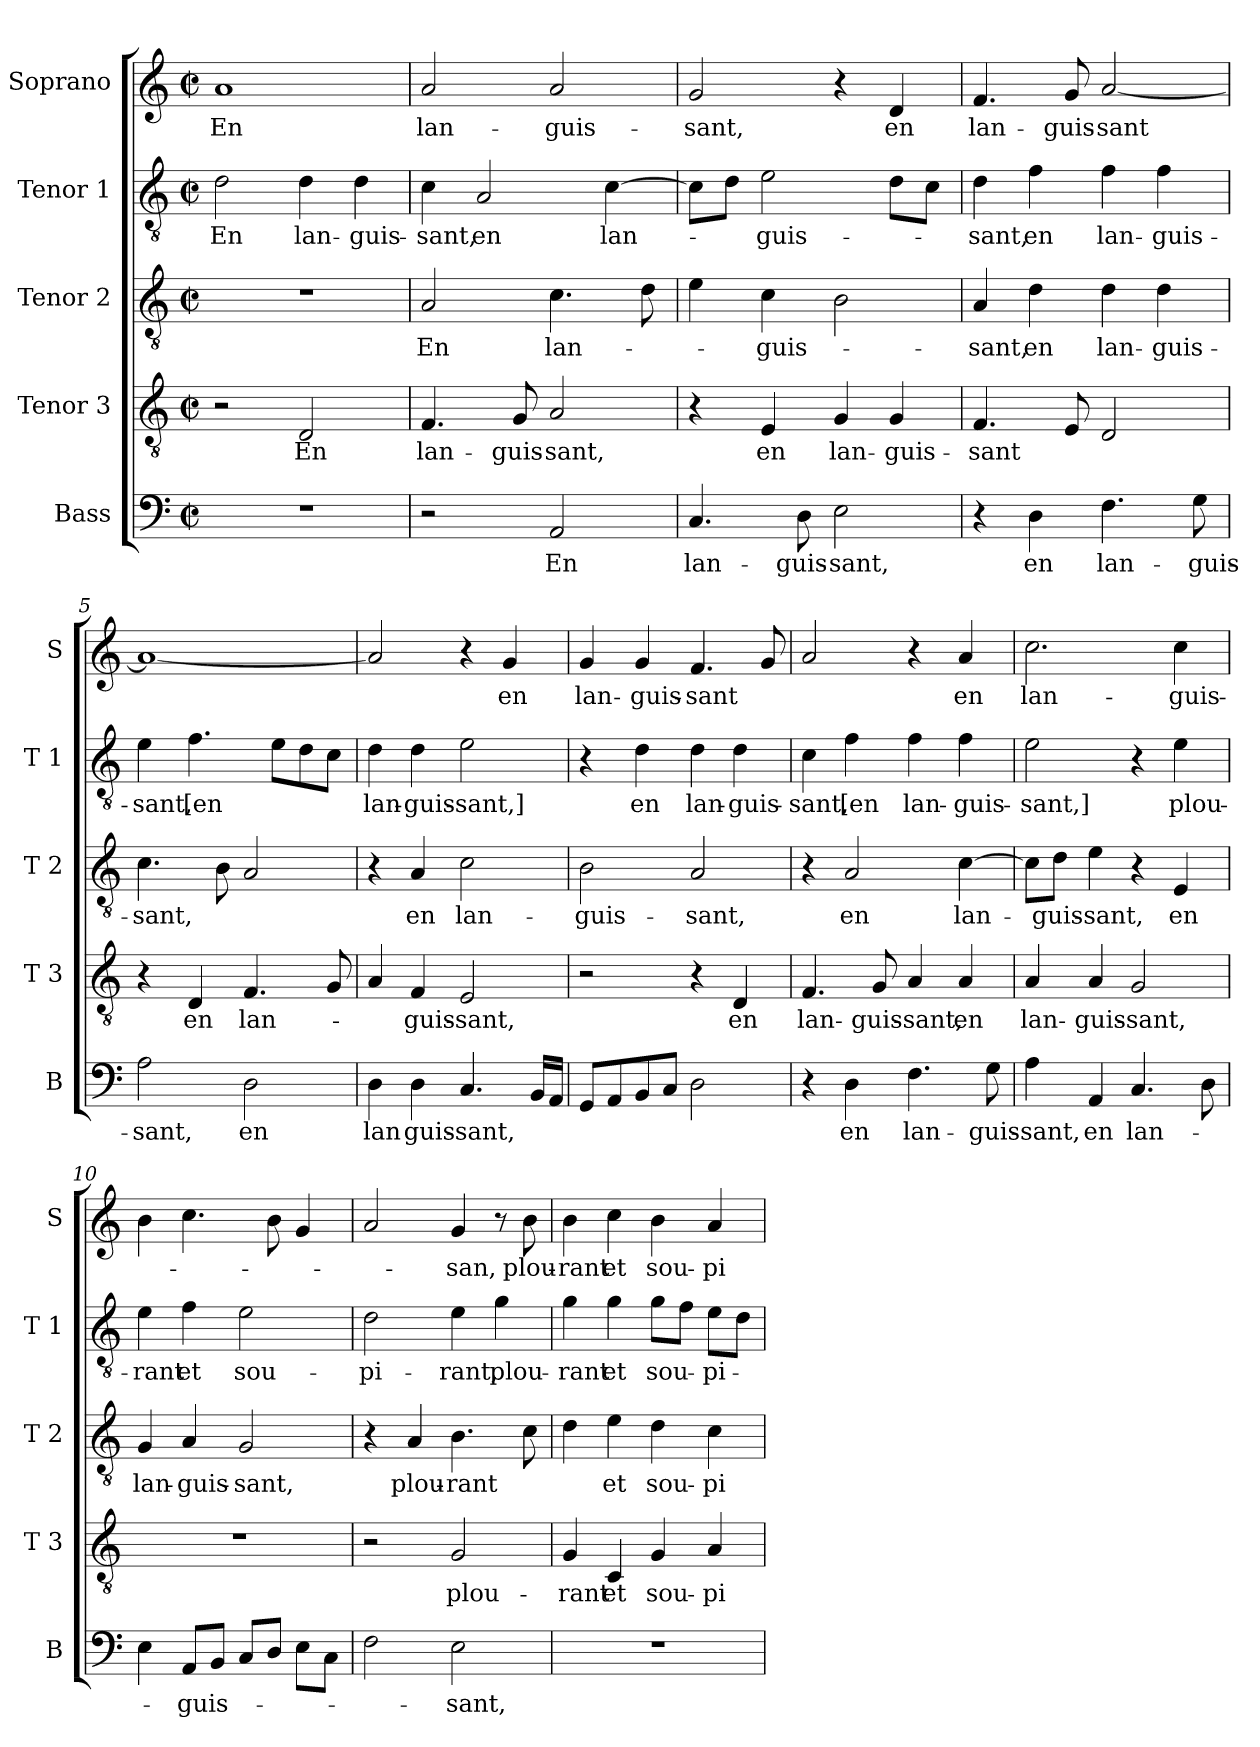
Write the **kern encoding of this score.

**kern	**text	**kern	**text	**kern	**text	**kern	**text	**kern	**text
*part5	*part5	*part4	*part4	*part3	*part3	*part2	*part2	*part1	*part1
*staff5	*staff5	*staff4	*staff4	*staff3	*staff3	*staff2	*staff2	*staff1	*staff1
*I"Bass	*	*I"Tenor 3	*	*I"Tenor 2	*	*I"Tenor 1	*	*I"Soprano	*
*I'B	*	*I'T 3	*	*I'T 2	*	*I'T 1	*	*I'S	*
*clefF4	*	*clefGv2	*	*clefGv2	*	*clefGv2	*	*clefG2	*
*k[]	*	*k[]	*	*k[]	*	*k[]	*	*k[]	*
*C:	*	*C:	*	*C:	*	*C:	*	*C:	*
*M2/2	*	*M2/2	*	*M2/2	*	*M2/2	*	*M2/2	*
*met(c|)	*	*met(c|)	*	*met(c|)	*	*met(c|)	*	*met(c|)	*
=1	=1	=1	=1	=1	=1	=1	=1	=1	=1
1r	.	2r	.	1r	.	2d\	En	1a	En
.	.	2D/	En	.	.	4d\	lan-	.	.
.	.	.	.	.	.	4d\	-guis-	.	.
=2	=2	=2	=2	=2	=2	=2	=2	=2	=2
2r	.	4.F/	lan-	2A/	En	4c\	-sant,	2a/	lan-
.	.	.	.	.	.	2A/	en	.	.
.	.	8G/	-guis-	.	.	.	.	.	.
2AA/	En	2A/	-sant,	4.c\	lan-	.	.	2a/	-guis-
.	.	.	.	.	.	[4c\	lan-	.	.
.	.	.	.	8d\	.	.	.	.	.
=3	=3	=3	=3	=3	=3	=3	=3	=3	=3
4.C/	lan-	4r	.	4e\	.	8c\L]	.	2g/	-sant,
.	.	.	.	.	.	8d\J	.	.	.
.	.	4E/	en	4c\	-guis-	2e\	-guis-	.	.
8D\	-guis-	.	.	.	.	.	.	.	.
2E\	-sant,	4G/	lan-	2B\	.	.	.	4r	.
.	.	4G/	-guis-	.	.	8d\L	.	4d/	en
.	.	.	.	.	.	8c\J	.	.	.
=4	=4	=4	=4	=4	=4	=4	=4	=4	=4
4r	.	4.F/	-sant	4A/	-sant,	4d\	-sant,	4.f/	lan-
4D\	en	.	.	4d\	en	4f\	en	.	.
.	.	8E/	.	.	.	.	.	8g/	-guis-
4.F\	lan-	2D/	.	4d\	lan-	4f\	lan-	[2a/	-sant
.	.	.	.	4d\	-guis-	4f\	-guis-	.	.
8G\	-guis-	.	.	.	.	.	.	.	.
=5	=5	=5	=5	=5	=5	=5	=5	=5	=5
2A\	-sant,	4r	.	4.c\	-sant,	4e\	-sant,	1a_	.
.	.	4D/	en	.	.	4.f\	[en	.	.
.	.	.	.	8B\	.	.	.	.	.
2D\	en	4.F/	lan-	2A/	.	.	.	.	.
.	.	.	.	.	.	8e\L	.	.	.
.	.	.	.	.	.	8d\	.	.	.
.	.	8G/	.	.	.	8c\J	.	.	.
!!LO:LB:g=z
=6	=6	=6	=6	=6	=6	=6	=6	=6	=6
4D\	lan	4A/	.	4r	.	4d\	lan-	2a/]	.
4D\	guis-	4F/	-guis-	4A/	en	4d\	-guis-	.	.
4.C/	-sant,	2E/	-sant,	2c\	lan-	2e\	-sant,]	4r	.
.	.	.	.	.	.	.	.	4g/	en
16BB/LL	.	.	.	.	.	.	.	.	.
16AA/JJ	.	.	.	.	.	.	.	.	.
=7	=7	=7	=7	=7	=7	=7	=7	=7	=7
8GG/L	.	2r	.	2B\	-guis-	4r	.	4g/	lan-
8AA/	.	.	.	.	.	.	.	.	.
8BB/	.	.	.	.	.	4d\	en	4g/	-guis-
8C/J	.	.	.	.	.	.	.	.	.
2D\	.	4r	.	2A/	-sant,	4d\	lan-	4.f/	-sant
.	.	4D/	en	.	.	4d\	-guis-	.	.
.	.	.	.	.	.	.	.	8g/	.
=8	=8	=8	=8	=8	=8	=8	=8	=8	=8
4r	.	4.F/	lan-	4r	.	4c\	-sant,	2a/	.
4D\	en	.	.	2A/	en	4f\	[en	.	.
.	.	8G/	-guis-	.	.	.	.	.	.
4.F\	lan-	4A/	-sant,	.	.	4f\	lan-	4r	.
.	.	4A/	en	[4c\	lan-	4f\	-guis-	4a/	en
8G\	-guis-	.	.	.	.	.	.	.	.
=9	=9	=9	=9	=9	=9	=9	=9	=9	=9
4A\	-sant,	4A/	lan-	8c\L]	.	2e\	-sant,]	2.cc\	lan-
.	.	.	.	8d\J	-guis-	.	.	.	.
4AA/	en	4A/	-guis-	4e\	-sant,	.	.	.	.
4.C/	lan-	2G/	-sant,	4r	.	4r	.	.	.
.	.	.	.	4E/	en	4e\	plou-	4cc\	-guis-
8D\	.	.	.	.	.	.	.	.	.
=10	=10	=10	=10	=10	=10	=10	=10	=10	=10
4E\	.	1r	.	4G/	lan-	4e\	-rant	4b\	.
8AA/L	-guis-	.	.	4A/	-guis-	4f\	et	4.cc\	.
8BB/J	.	.	.	.	.	.	.	.	.
8C/L	.	.	.	2G/	-sant,	2e\	sou-	.	.
8D/J	.	.	.	.	.	.	.	8b\	.
8E\L	.	.	.	.	.	.	.	4g/	.
8C\J	.	.	.	.	.	.	.	.	.
!!LO:PB:g=z
=11	=11	=11	=11	=11	=11	=11	=11	=11	=11
2F\	.	2r	.	4r	.	2d\	-pi-	2a/	.
.	.	.	.	4A/	plou-	.	.	.	.
2E\	-sant,	2G/	plou-	4.B\	-rant	4e\	-rant,	4g/	-san,
.	.	.	.	.	.	4g\	plou-	8r	.
.	.	.	.	8c\	.	.	.	8b\	plou-
=12	=12	=12	=12	=12	=12	=12	=12	=12	=12
1r	.	4G/	-rant	4d\	.	4g\	-rant	4b\	-rant
.	.	4C/	et	4e\	et	4g\	et	4cc\	et
.	.	4G/	sou-	4d\	sou-	8g\L	sou-	4b\	sou-
.	.	.	.	.	.	8f\J	.	.	.
.	.	4A/	-pi-	4c\	-pi-	8e\L	-pi-	4a/	-pi-
.	.	.	.	.	.	8d\J	.	.	.
=	=	=	=	=	=	=	=	=	=
*-	*-	*-	*-	*-	*-	*-	*-	*-	*-
